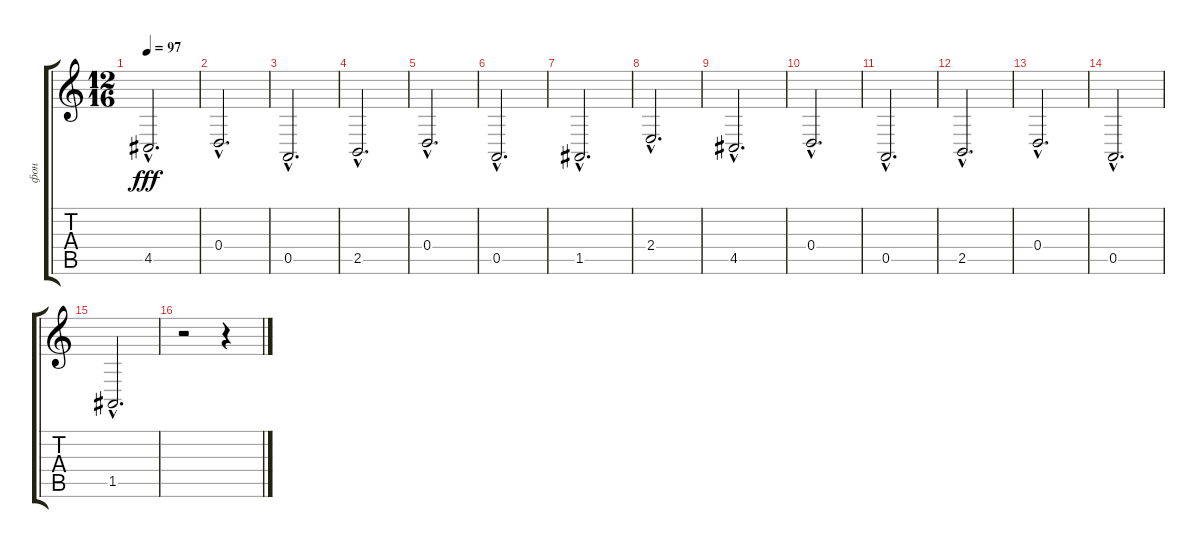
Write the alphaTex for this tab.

\track ("фон" "фон") {instrument pad2warm}
\staff {score tabs}
\tuning (E4 B3 G3 D3 A2 E2) {hide}
\ts (12 16)
\tempo 97
\clef g2
\ks c
4.5{hac}.2{d dy fff} |
0.4{hac}.2{d} |
0.5{hac}.2{d} |
2.5{hac}.2{d} |
0.4{hac}.2{d} |
0.5{hac}.2{d} |
1.5{hac}.2{d} |
2.4{hac}.2{d} |
4.5{hac}.2{d} |
0.4{hac}.2{d} |
0.5{hac}.2{d} |
2.5{hac}.2{d} |
0.4{hac}.2{d} |
0.5{hac}.2{d} |
1.5{hac}.2{d} |
r.2 r.4
